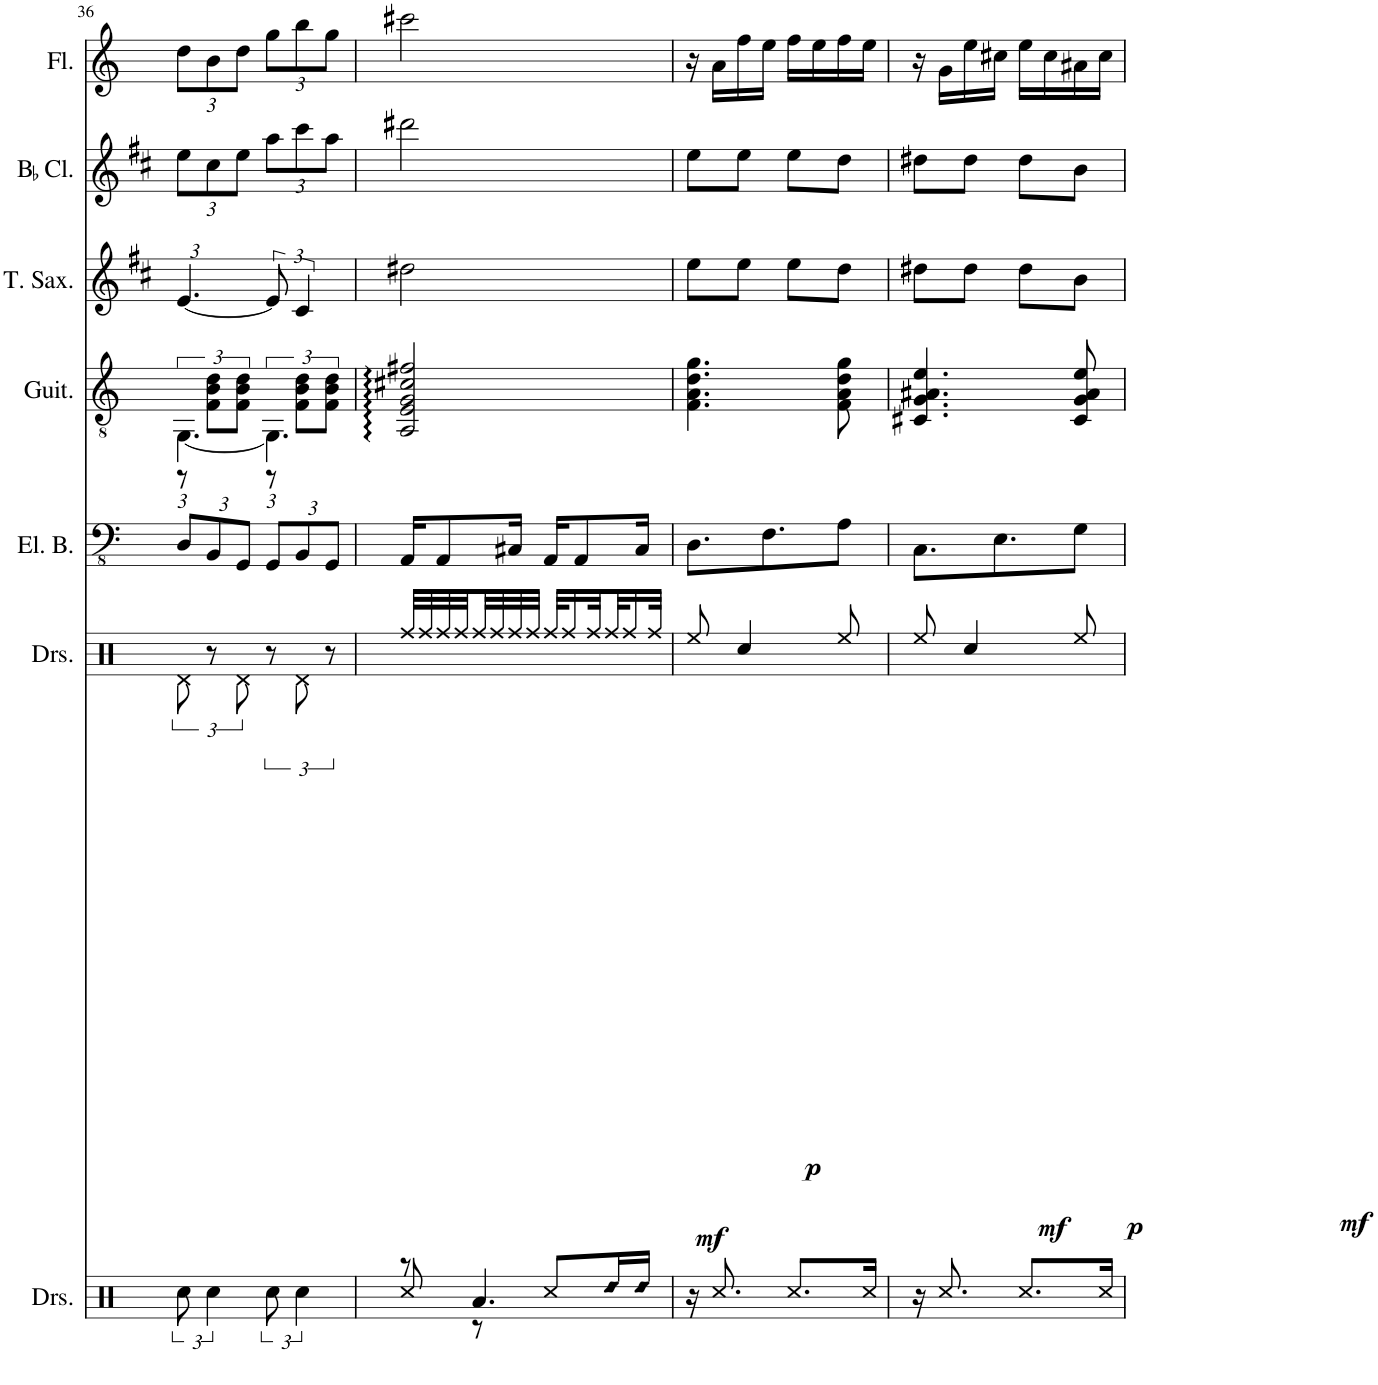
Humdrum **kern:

**kern	**kern	**dynam	**kern	**kern	**kern	**kern	**kern
*part7	*part6	*part6	*part5	*part4	*part3	*part2	*part1
*staff7	*staff6	*staff6	*staff5	*staff4	*staff3	*staff2	*staff1
*I"Drumset	*I"Drumset	*	*I"Electric Bass	*I"Guitar	*I"Tenor Saxophone	*I"BaccidentalFlat Clarinet	*I"Flute
*I'Drs.	*I'Drs.	*	*I'El. B.	*I'Guit.	*I'T. Sax.	*I'BaccidentalFlat Cl.	*I'Fl.
!!LO:PB:g=z
*clefX	*clefX	*	*clefFv4	*clefGv2	*clefG2	*clefG2	*clefG2
*	*	*	*	*	*Trd8c14	*Trd1c2	*
*k[]	*k[]	*	*k[]	*k[]	*k[f#c#]	*k[f#c#]	*k[]
*	*M2/4	*	*M2/4	*	*M2/4	*M2/4	*M2/4
*	*	*	*Xbrackettup	*	*	*Xbrackettup	*Xbrackettup
=36	=36	=36	=36	=36	=36	=36	=36
*	*	*	*	*^	*	*	*
12Rcc\	12Rd\	.	12DD/L	[6.GG\	12r	[6.e/	12ee\L	12dd\L
6Rcc\	12r	.	12BBB/	.	12F\ 12B\ 12d\L	.	12cc#\	12b\
.	12Rd\	.	12GGG/J	.	12F\ 12B\ 12d\J	.	12ee\J	12dd\J
12Rcc\	12r	.	12GGG/L	6.GG\]	12r	12e/]	12aa\L	12gg\L
6Rcc\	12Rd\	.	12BBB/	.	12F\ 12B\ 12d\L	6c#/	12ccc#\	12bb\
.	12r	.	12GGG/J	.	12F\ 12B\ 12d\J	.	12aa\J	12gg\J
*	*	*	*	*v	*v	*	*	*
=37	=37	=37	=37	=37	=37	=37	=37
*^	*	*	*	*	*	*	*
8r	8Rcc/	32Rff/LLL	.	16AAA/KL	2AA/ 2E/ 2G/ 2c#X/ 2f#X/	2dd#X\	2ddd#X\	2ccc#X\
.	.	32Rff/	.	.	.	.	.	.
.	.	32Rff/	.	8AAA/	.	.	.	.
.	.	32Rff/	.	.	.	.	.	.
4.Ra/	8r	32Rff/	.	.	.	.	.	.
.	.	32Rff/	.	.	.	.	.	.
.	.	32Rff/	.	16CC#X/Jk	.	.	.	.
.	.	32Rff/JJJ	.	.	.	.	.	.
.	8Rcc/L	32Rff/KLL	.	16AAA/KL	.	.	.	.
.	.	16Rff/	.	.	.	.	.	.
.	.	.	.	8AAA/	.	.	.	.
.	.	32Rff/L	.	.	.	.	.	.
!	!LO:N:head=diamond	!	!	!	!	!	!	!
.	16Rdd/L	32Rff/J	.	.	.	.	.	.
.	.	16Rff/	.	.	.	.	.	.
!	!LO:N:head=diamond	!	!	!	!	!	!	!
.	16Rdd/JJ	.	.	16CC#/Jk	.	.	.	.
.	.	32Rff/JJk	.	.	.	.	.	.
*v	*v	*	*	*	*	*	*	*
=38	=38	=38	=38	=38	=38	=38	=38
!	!	!LO:DY:b	!	!	!	!	!
16r	8Ree/	mf	8.DD\L	4.F\ 4.A\ 4.d\ 4.g\	8ee\L	8ee\L	16r
8.Rcc/	.	.	.	.	.	.	16a\LL
!	!	!LO:DY:b	!	!	!	!	!
.	4Rcc/	p	.	.	8ee\J	8ee\J	16ff\
.	.	.	8.FF\	.	.	.	16ee\JJ
8.Rcc/L	.	.	.	.	8ee\L	8ee\L	16ff\LL
.	.	.	.	.	.	.	16ee\
!	!	!LO:DY:b	!	!	!	!	!
.	8Ree/	mf	8AA\J	8F\ 8A\ 8d\ 8g\	8dd\J	8dd\J	16ff\
16Rcc/Jk	.	.	.	.	.	.	16ee\JJ
=39	=39	=39	=39	=39	=39	=39	=39
16r	8Ree/	.	8.CC\L	4.C#X/ 4.G/ 4.A#X/ 4.e/	8dd#X\L	8dd#X\L	16r
8.Rcc/	.	.	.	.	.	.	16g\LL
!	!	!LO:DY:b	!	!	!	!	!
.	4Rcc/	p	.	.	8dd#\J	8dd#\J	16ee\
.	.	.	8.EE\	.	.	.	16cc#X\JJ
8.Rcc/L	.	.	.	.	8dd#\L	8dd#\L	16ee\LL
.	.	.	.	.	.	.	16cc#\
!	!	!LO:DY:b	!	!	!	!	!
.	8Ree/	mf	8GG\J	8C#/ 8G/ 8A#/ 8e/	8b\J	8b\J	16a#X\
16Rcc/Jk	.	.	.	.	.	.	16cc#\JJ
=	=	=	=	=	=	=	=
*-	*-	*-	*-	*-	*-	*-	*-
